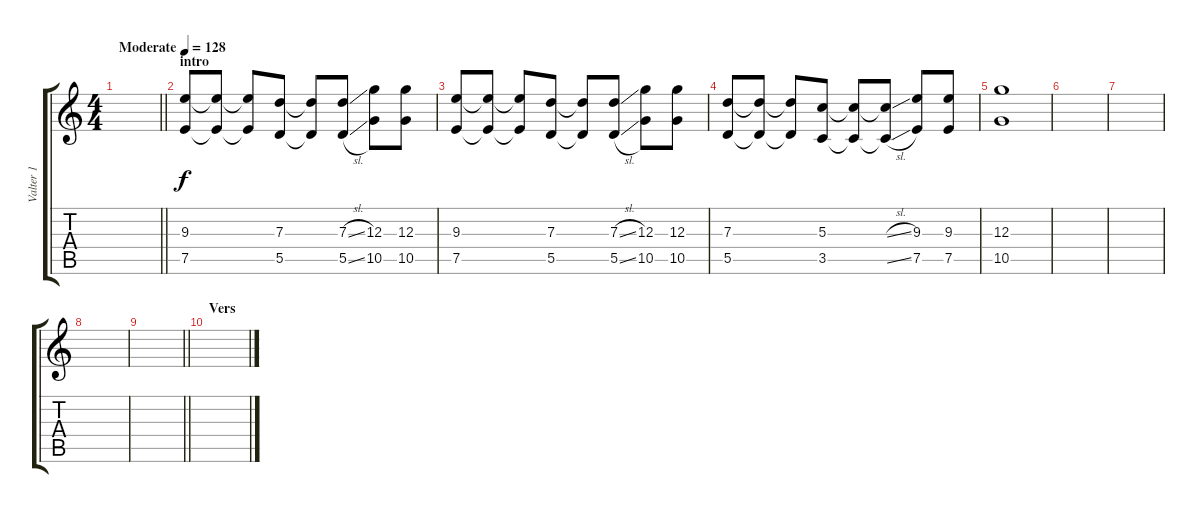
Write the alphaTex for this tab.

\track ("Valter 1" "Valter 1") {instrument distortionguitar}
\staff {score tabs}
\tuning (E4 B3 G3 D3 A2 E2) {hide}
\ts (4 4)
\tempo (128 "Moderate")
\clef g2
\barLineRight lightlight
\ks c
|
\section ("" "intro")
(9.3 7.5).8 (9.3{t} 7.5{t}).8 (9.3{t} 7.5{t}).8 (7.3 5.5).8 (7.3{t} 5.5{t}).8 (7.3{sl} 5.5{sl}).8 (12.3 10.5).8 (12.3 10.5).8 |
(9.3 7.5).8 (9.3{t} 7.5{t}).8 (9.3{t} 7.5{t}).8 (7.3 5.5).8 (7.3{t} 5.5{t}).8 (7.3{sl} 5.5{sl}).8 (12.3 10.5).8 (12.3 10.5).8 |
(7.3 5.5).8 (7.3{t} 5.5{t}).8 (7.3{t} 5.5{t}).8 (5.3 3.5).8 (5.3{t} 3.5{t}).8 (5.3{sl t} 3.5{sl t}).8 (9.3 7.5).8 (9.3 7.5).8 |
(12.3 10.5).1 |
|
|
|
\barLineRight lightlight
|
\section ("" "Vers")
